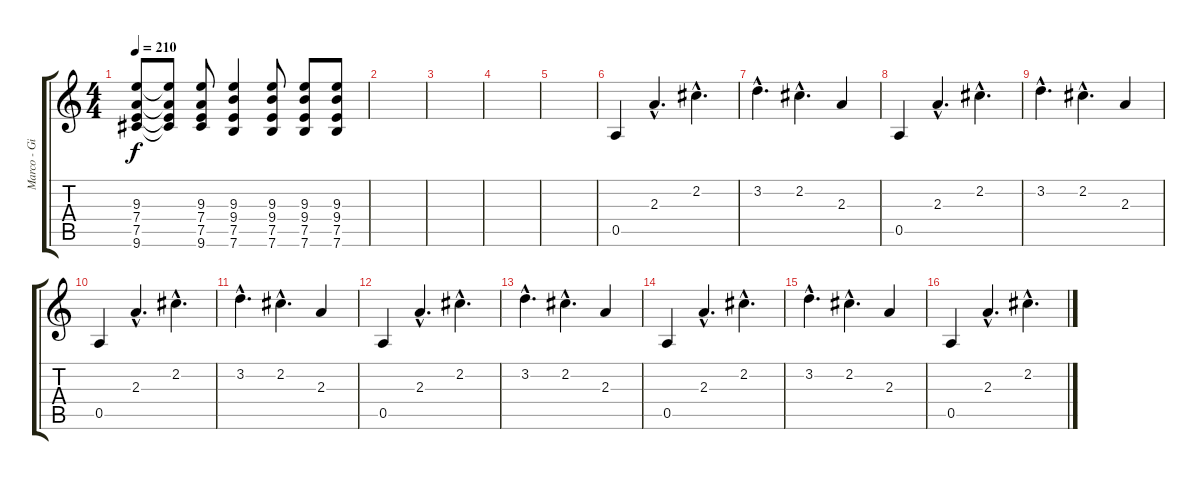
\track ("Marco - Gitaar" "Marco - Gi") {instrument distortionguitar}
\staff {score tabs}
\tuning (E4 B3 G3 D3 A2 E2) {hide}
\ts (4 4)
\tempo 210
\clef g2
\ks c
(9.3 7.4 7.5 9.6).8{dy f} (9.3{t} 7.4{t} 7.5{t} 9.6{t}).8 (9.3 7.4 7.5 9.6).8 (9.3 9.4 7.5 7.6).4 (9.3 9.4 7.5 7.6).8 (9.3 9.4 7.5 7.6).8 (9.3 9.4 7.5 7.6).8 |
|
|
|
|
0.5.4 2.3{hac}.4{d} 2.2{hac}.4{d} |
3.2{hac}.4{d} 2.2{hac}.4{d} 2.3.4 |
0.5.4 2.3{hac}.4{d} 2.2{hac}.4{d} |
3.2{hac}.4{d} 2.2{hac}.4{d} 2.3.4 |
0.5.4 2.3{hac}.4{d} 2.2{hac}.4{d} |
3.2{hac}.4{d} 2.2{hac}.4{d} 2.3.4 |
0.5.4 2.3{hac}.4{d} 2.2{hac}.4{d} |
3.2{hac}.4{d} 2.2{hac}.4{d} 2.3.4 |
0.5.4 2.3{hac}.4{d} 2.2{hac}.4{d} |
3.2{hac}.4{d} 2.2{hac}.4{d} 2.3.4 |
0.5.4 2.3{hac}.4{d} 2.2{hac}.4{d}
